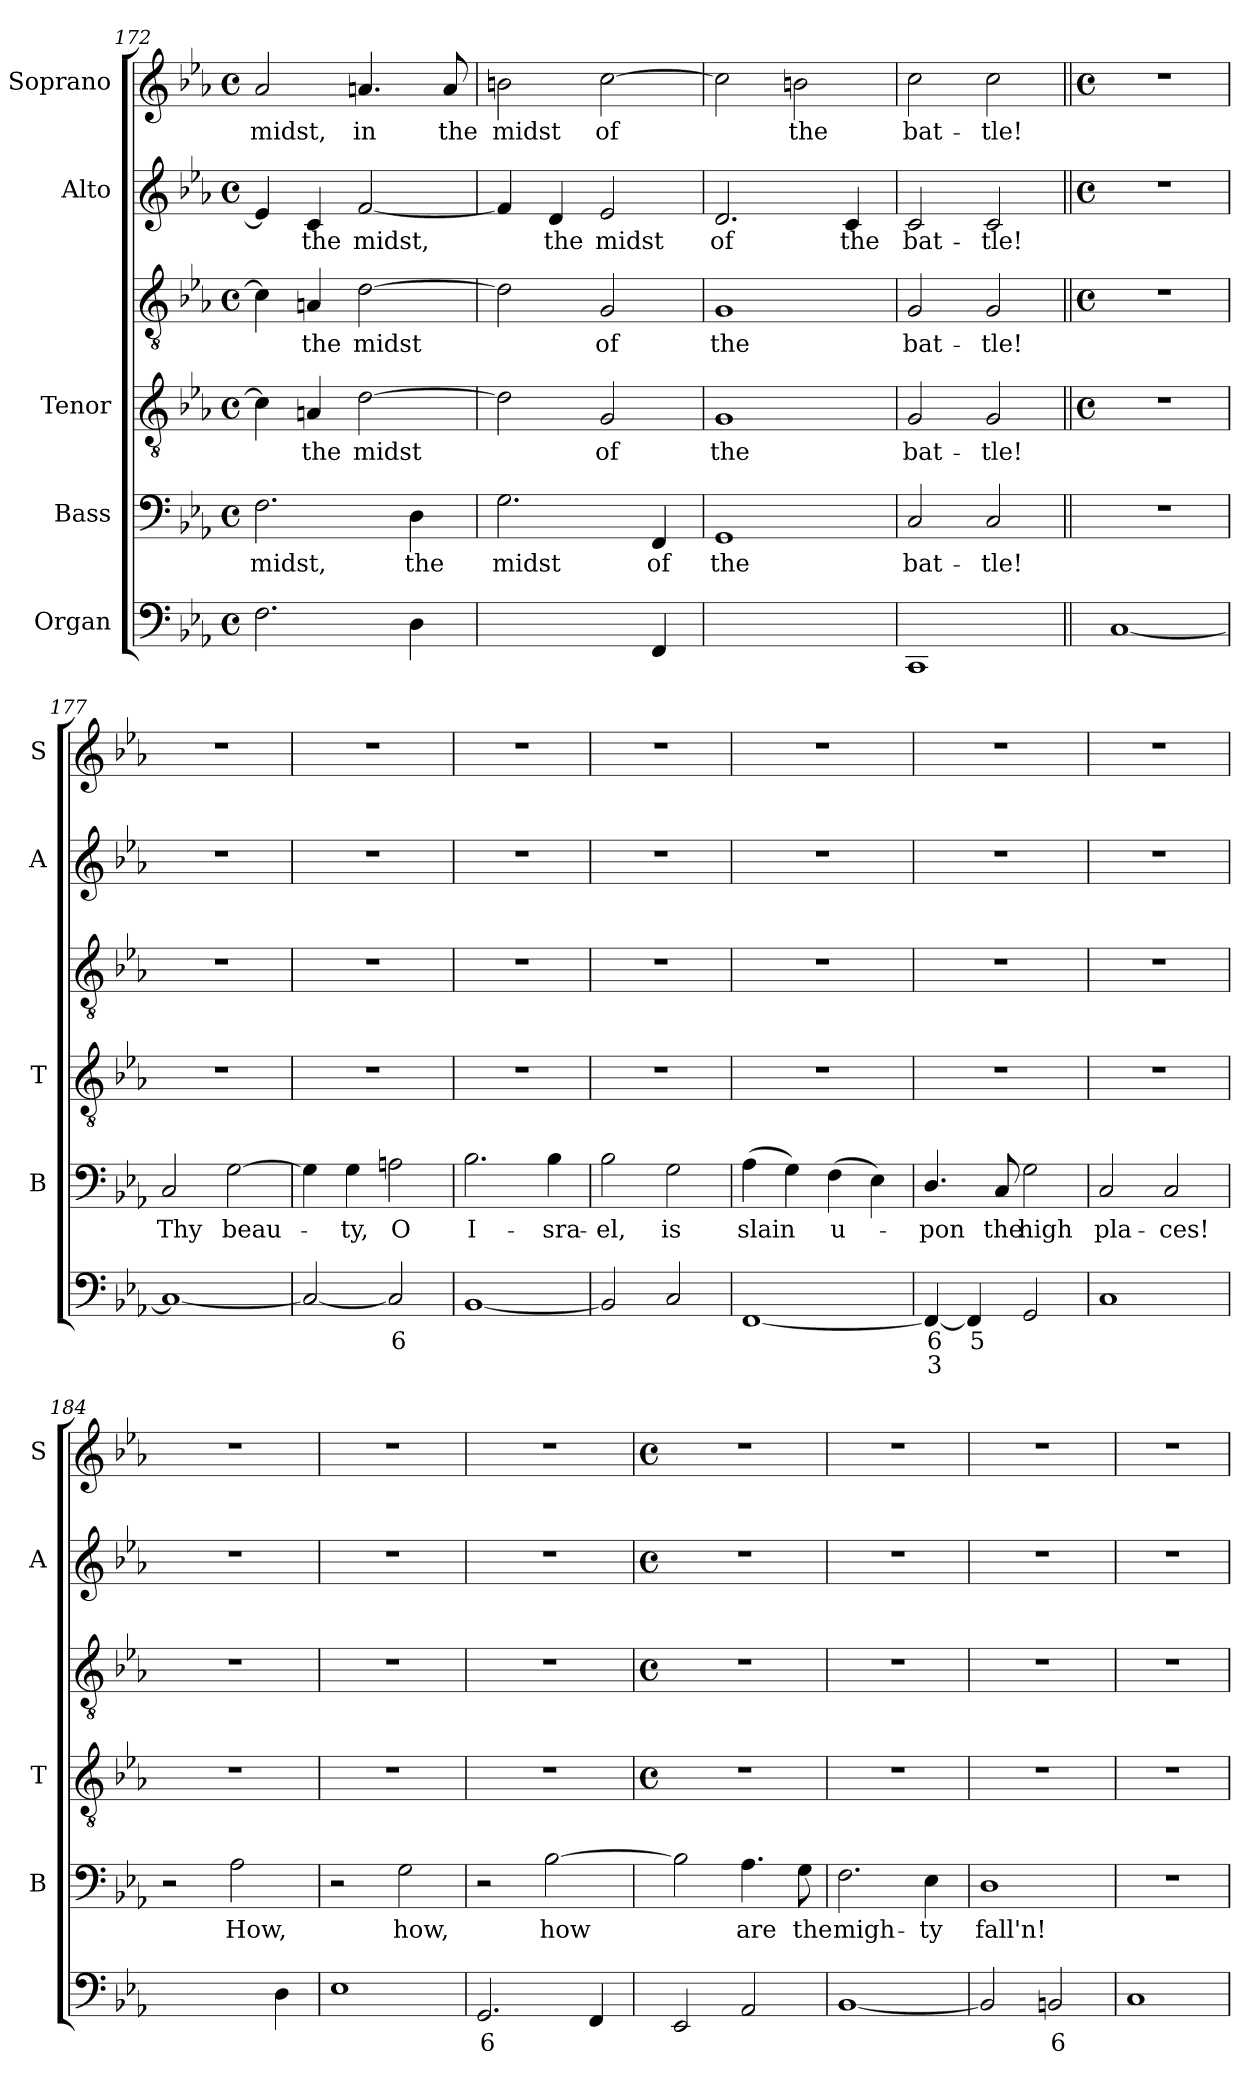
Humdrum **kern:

**kern	**text	**text	**kern	**text	**kern	**text	**kern	**text	**kern	**text	**kern	**text
*part5	*part5	*part5	*part4	*part4	*part3	*part3	*part3	*part3	*part2	*part2	*part1	*part1
*staff6	*staff6	*staff6	*staff5	*staff5	*staff4	*staff4	*staff3	*staff3	*staff2	*staff2	*staff1	*staff1
*I"Organ	*	*	*I"Bass	*	*I"Tenor	*	*	*	*I"Alto	*	*I"Soprano	*
*	*	*	*I'B	*	*I'T	*	*	*	*I'A	*	*I'S	*
*clefF4	*	*	*clefF4	*	*clefGv2	*	*clefGv2	*	*clefG2	*	*clefG2	*
*k[b-e-a-]	*	*	*k[b-e-a-]	*	*k[b-e-a-]	*	*k[b-e-a-]	*	*k[b-e-a-]	*	*k[b-e-a-]	*
*E-:	*	*	*E-:	*	*E-:	*	*E-:	*	*E-:	*	*E-:	*
*M4/4	*	*	*M4/4	*	*M4/4	*	*M4/4	*	*M4/4	*	*M4/4	*
*met(c)	*	*	*met(c)	*	*met(c)	*	*met(c)	*	*met(c)	*	*met(c)	*
=172	=172	=172	=172	=172	=172	=172	=172	=172	=172	=172	=172	=172
!	!	!	!	!LO:LY:b	!	!	!	!	!	!	!	!LO:LY:b
2.F	.	.	2.F	midst,	4c]	.	4c]	.	4e-]	.	2a-	midst,
!	!	!	!	!	!	!LO:LY:b	!	!LO:LY:b	!	!LO:LY:b	!	!
.	.	.	.	.	4An	the	4An	the	4c	the	.	.
!	!	!	!	!	!	!LO:LY:b	!	!LO:LY:b	!	!LO:LY:b	!	!LO:LY:b
.	.	.	.	.	[2d	midst	[2d	midst	[2f	midst,	4.an	in
!	!	!	!	!LO:LY:b	!	!	!	!	!	!	!	!
4D	.	.	4D	the	.	.	.	.	.	.	.	.
!	!	!	!	!	!	!	!	!	!	!	!	!LO:LY:b
.	.	.	.	.	.	.	.	.	.	.	8a	the
=173	=173	=173	=173	=173	=173	=173	=173	=173	=173	=173	=173	=173
!	!LO:LY:b	!	!	!LO:LY:b	!	!	!	!	!	!	!	!LO:LY:b
[2Gyy	3	.	2.G	midst	2d]	.	2d]	.	4f]	.	2bn	midst
!	!	!	!	!	!	!	!	!	!	!LO:LY:b	!	!
.	.	.	.	.	.	.	.	.	4d	the	.	.
!	!LO:LY:b	!	!	!	!	!LO:LY:b	!	!LO:LY:b	!	!LO:LY:b	!	!LO:LY:b
4Gyy]	4	.	.	.	2G	of	2G	of	2e-	midst	[2cc	of
!	!	!	!	!LO:LY:b	!	!	!	!	!	!	!	!
4FF	.	.	4FF	of	.	.	.	.	.	.	.	.
=174	=174	=174	=174	=174	=174	=174	=174	=174	=174	=174	=174	=174
!	!LO:LY:b	!	!	!LO:LY:b	!	!LO:LY:b	!	!LO:LY:b	!	!LO:LY:b	!	!
[2GGyy	4	.	1GG	the	1G	the	1G	the	2.d	of	2cc]	.
!	!LO:LY:b	!	!	!	!	!	!	!	!	!	!	!LO:LY:b
2GGyy]	3	.	.	.	.	.	.	.	.	.	2bn	the
!	!	!	!	!	!	!	!	!	!	!LO:LY:b	!	!
.	.	.	.	.	.	.	.	.	4c	the	.	.
=175	=175	=175	=175	=175	=175	=175	=175	=175	=175	=175	=175	=175
!	!	!	!	!LO:LY:b	!	!LO:LY:b	!	!LO:LY:b	!	!LO:LY:b	!	!LO:LY:b
1CC	.	.	2C	bat-	2G	bat-	2G	bat-	2c	bat-	2cc	bat-
!	!	!	!	!LO:LY:b	!	!LO:LY:b	!	!LO:LY:b	!	!LO:LY:b	!	!LO:LY:b
.	.	.	2C	-tle!	2G	-tle!	2G	-tle!	2c	-tle!	2cc	-tle!
!!LO:LB:g=z
=176||	=176||	=176||	=176||	=176||	=176||	=176||	=176||	=176||	=176||	=176||	=176||	=176||
*	*	*	*	*	*M4/4	*	*M4/4	*	*M4/4	*	*M4/4	*
*	*	*	*	*	*met(c)	*	*met(c)	*	*met(c)	*	*met(c)	*
[1C	.	.	1r	.	1r	.	1r	.	1r	.	1r	.
=177	=177	=177	=177	=177	=177	=177	=177	=177	=177	=177	=177	=177
!	!	!	!	!LO:LY:b	!	!	!	!	!	!	!	!
1C_	.	.	2C	Thy	1r	.	1r	.	1r	.	1r	.
!	!	!	!	!LO:LY:b	!	!	!	!	!	!	!	!
.	.	.	[2G	beau-	.	.	.	.	.	.	.	.
=178	=178	=178	=178	=178	=178	=178	=178	=178	=178	=178	=178	=178
2C_	.	.	4G]	.	1r	.	1r	.	1r	.	1r	.
!	!	!	!	!LO:LY:b	!	!	!	!	!	!	!	!
.	.	.	4G	ty,	.	.	.	.	.	.	.	.
!	!LO:LY:b	!	!	!LO:LY:b	!	!	!	!	!	!	!	!
2C]	6	.	2An	O	.	.	.	.	.	.	.	.
=179	=179	=179	=179	=179	=179	=179	=179	=179	=179	=179	=179	=179
!	!	!	!	!LO:LY:b	!	!	!	!	!	!	!	!
[1BB-	.	.	2.B-	I-	1r	.	1r	.	1r	.	1r	.
!	!	!	!	!LO:LY:b	!	!	!	!	!	!	!	!
.	.	.	4B-	-sra-	.	.	.	.	.	.	.	.
=180	=180	=180	=180	=180	=180	=180	=180	=180	=180	=180	=180	=180
!	!	!	!	!LO:LY:b	!	!	!	!	!	!	!	!
2BB-]	.	.	2B-	-el,	1r	.	1r	.	1r	.	1r	.
!	!	!	!	!LO:LY:b	!	!	!	!	!	!	!	!
2C	.	.	2G	is	.	.	.	.	.	.	.	.
=181	=181	=181	=181	=181	=181	=181	=181	=181	=181	=181	=181	=181
!	!	!	!	!LO:LY:b	!	!	!	!	!	!	!	!
[1FF	.	.	(>4A-	slain	1r	.	1r	.	1r	.	1r	.
.	.	.	4G)	.	.	.	.	.	.	.	.	.
!	!	!	!	!LO:LY:b	!	!	!	!	!	!	!	!
.	.	.	(>4F	u-	.	.	.	.	.	.	.	.
.	.	.	4E-)	.	.	.	.	.	.	.	.	.
=182	=182	=182	=182	=182	=182	=182	=182	=182	=182	=182	=182	=182
!	!LO:LY:b	!LO:LY:b	!	!LO:LY:b	!	!	!	!	!	!	!	!
4FF_	6	3	4.D/	pon	1r	.	1r	.	1r	.	1r	.
!	!LO:LY:b	!	!	!	!	!	!	!	!	!	!	!
4FF]	5	.	.	.	.	.	.	.	.	.	.	.
!	!	!	!	!LO:LY:b	!	!	!	!	!	!	!	!
.	.	.	8C	the	.	.	.	.	.	.	.	.
!	!	!	!	!LO:LY:b	!	!	!	!	!	!	!	!
2GG	.	.	2G	high	.	.	.	.	.	.	.	.
=183	=183	=183	=183	=183	=183	=183	=183	=183	=183	=183	=183	=183
!	!	!	!	!LO:LY:b	!	!	!	!	!	!	!	!
1C	.	.	2C	pla-	1r	.	1r	.	1r	.	1r	.
!	!	!	!	!LO:LY:b	!	!	!	!	!	!	!	!
.	.	.	2C	-ces!	.	.	.	.	.	.	.	.
=184	=184	=184	=184	=184	=184	=184	=184	=184	=184	=184	=184	=184
[2Cyy	.	.	2r	.	1r	.	1r	.	1r	.	1r	.
!	!LO:LY:b	!	!	!LO:LY:b	!	!	!	!	!	!	!	!
4Cyy]	6	.	2A-	How,	.	.	.	.	.	.	.	.
4D	.	.	.	.	.	.	.	.	.	.	.	.
=185	=185	=185	=185	=185	=185	=185	=185	=185	=185	=185	=185	=185
1E-	.	.	2r	.	1r	.	1r	.	1r	.	1r	.
!	!	!	!	!LO:LY:b	!	!	!	!	!	!	!	!
.	.	.	2G	how,	.	.	.	.	.	.	.	.
=186	=186	=186	=186	=186	=186	=186	=186	=186	=186	=186	=186	=186
!	!LO:LY:b	!	!	!	!	!	!	!	!	!	!	!
2.GG	6	.	2r	.	1r	.	1r	.	1r	.	1r	.
!	!	!	!	!LO:LY:b	!	!	!	!	!	!	!	!
.	.	.	[2B-	how	.	.	.	.	.	.	.	.
4FF	.	.	.	.	.	.	.	.	.	.	.	.
!!LO:LB:g=z
=187	=187	=187	=187	=187	=187	=187	=187	=187	=187	=187	=187	=187
*	*	*	*	*	*M4/4	*	*M4/4	*	*M4/4	*	*M4/4	*
*	*	*	*	*	*met(c)	*	*met(c)	*	*met(c)	*	*met(c)	*
2EE-	.	.	2B-]	.	1r	.	1r	.	1r	.	1r	.
!	!	!	!	!LO:LY:b	!	!	!	!	!	!	!	!
2AA-	.	.	4.A-	are	.	.	.	.	.	.	.	.
!	!	!	!	!LO:LY:b	!	!	!	!	!	!	!	!
.	.	.	8G	the	.	.	.	.	.	.	.	.
=188	=188	=188	=188	=188	=188	=188	=188	=188	=188	=188	=188	=188
!	!	!	!	!LO:LY:b	!	!	!	!	!	!	!	!
[1BB-	.	.	2.F	migh-	1r	.	1r	.	1r	.	1r	.
!	!	!	!	!LO:LY:b	!	!	!	!	!	!	!	!
.	.	.	4E-	-ty	.	.	.	.	.	.	.	.
=189	=189	=189	=189	=189	=189	=189	=189	=189	=189	=189	=189	=189
!	!	!	!	!LO:LY:b	!	!	!	!	!	!	!	!
2BB-]	.	.	1D	fall'n!	1r	.	1r	.	1r	.	1r	.
!	!LO:LY:b	!	!	!	!	!	!	!	!	!	!	!
2BBn	6	.	.	.	.	.	.	.	.	.	.	.
=190	=190	=190	=190	=190	=190	=190	=190	=190	=190	=190	=190	=190
1C	.	.	1r	.	1r	.	1r	.	1r	.	1r	.
=	=	=	=	=	=	=	=	=	=	=	=	=
*-	*-	*-	*-	*-	*-	*-	*-	*-	*-	*-	*-	*-
